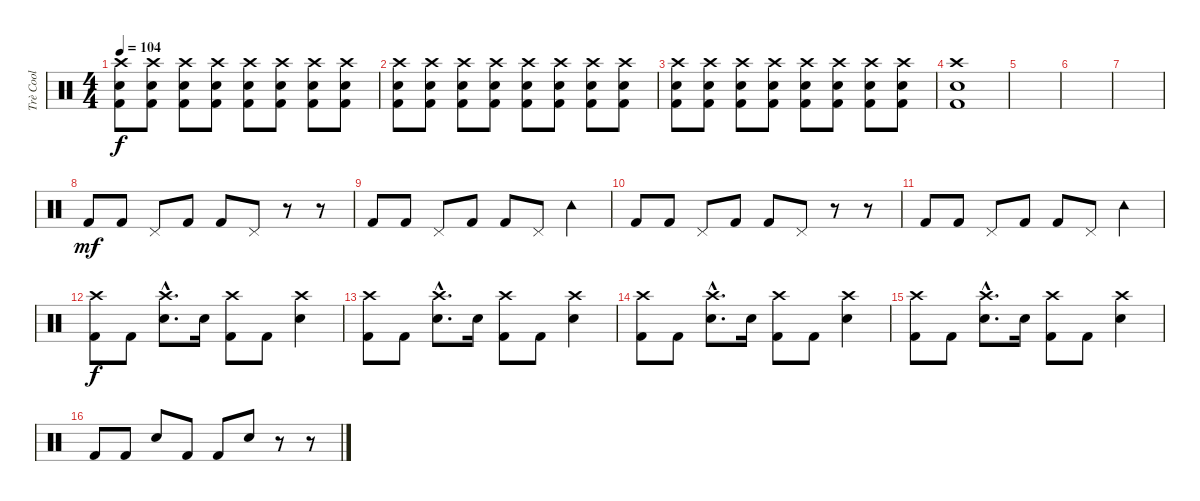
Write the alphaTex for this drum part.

\track ("Trè Cool" "Trè Cool") {instrument percussion}
\staff {score}
\articulation defaults
\ts (4 4)
\tempo 104
\clef neutral
\ks c
("Crash high (hit)" "Snare (hit) 2" "Kick (hit) 2").8{dy f} ("Crash high (hit)" "Snare (hit) 2" "Kick (hit) 2").8 ("Crash high (hit)" "Snare (hit) 2" "Kick (hit) 2").8 ("Crash high (hit)" "Snare (hit) 2" "Kick (hit) 2").8 ("Crash high (hit)" "Snare (hit) 2" "Kick (hit) 2").8 ("Crash high (hit)" "Snare (hit) 2" "Kick (hit) 2").8 ("Crash high (hit)" "Snare (hit) 2" "Kick (hit) 2").8 ("Crash high (hit)" "Snare (hit) 2" "Kick (hit) 2").8 |
("Crash high (hit)" "Snare (hit) 2" "Kick (hit) 2").8 ("Crash high (hit)" "Snare (hit) 2" "Kick (hit) 2").8 ("Crash high (hit)" "Snare (hit) 2" "Kick (hit) 2").8 ("Crash high (hit)" "Snare (hit) 2" "Kick (hit) 2").8 ("Crash high (hit)" "Snare (hit) 2" "Kick (hit) 2").8 ("Crash high (hit)" "Snare (hit) 2" "Kick (hit) 2").8 ("Crash high (hit)" "Snare (hit) 2" "Kick (hit) 2").8 ("Crash high (hit)" "Snare (hit) 2" "Kick (hit) 2").8 |
("Crash high (hit)" "Snare (hit) 2" "Kick (hit) 2").8 ("Crash high (hit)" "Snare (hit) 2" "Kick (hit) 2").8 ("Crash high (hit)" "Snare (hit) 2" "Kick (hit) 2").8 ("Crash high (hit)" "Snare (hit) 2" "Kick (hit) 2").8 ("Crash high (hit)" "Snare (hit) 2" "Kick (hit) 2").8 ("Crash high (hit)" "Snare (hit) 2" "Kick (hit) 2").8 ("Crash high (hit)" "Snare (hit) 2" "Kick (hit) 2").8 ("Crash high (hit)" "Snare (hit) 2" "Kick (hit) 2").8 |
("Crash high (hit)" "Snare (hit) 2" "Kick (hit) 2").1 |
|
|
|
"Kick (hit) 2".8{dy mf} "Kick (hit) 2".8 "Pedal Hi-Hat (hit)".8 "Kick (hit) 2".8 "Kick (hit) 2".8 "Pedal Hi-Hat (hit)".8 r.8 r.8 |
"Kick (hit) 2".8 "Kick (hit) 2".8 "Pedal Hi-Hat (hit)".8 "Kick (hit) 2".8 "Kick (hit) 2".8 "Pedal Hi-Hat (hit)".8 "Tambourine (hit)".4 |
"Kick (hit) 2".8 "Kick (hit) 2".8 "Pedal Hi-Hat (hit)".8 "Kick (hit) 2".8 "Kick (hit) 2".8 "Pedal Hi-Hat (hit)".8 r.8 r.8 |
"Kick (hit) 2".8 "Kick (hit) 2".8 "Pedal Hi-Hat (hit)".8 "Kick (hit) 2".8 "Kick (hit) 2".8 "Pedal Hi-Hat (hit)".8 "Tambourine (hit)".4 |
("Crash high (hit)" "Kick (hit) 2").8{dy f} "Kick (hit) 2".8 ("Crash high (hit)"{hac} "Snare (hit) 2"{hac}).8{d} "Snare (hit) 2".16 ("Crash high (hit)" "Kick (hit) 2").8 "Kick (hit) 2".8 ("Crash high (hit)" "Snare (hit) 2").4 |
("Crash high (hit)" "Kick (hit) 2").8 "Kick (hit) 2".8 ("Crash high (hit)"{hac} "Snare (hit) 2"{hac}).8{d} "Snare (hit) 2".16 ("Crash high (hit)" "Kick (hit) 2").8 "Kick (hit) 2".8 ("Crash high (hit)" "Snare (hit) 2").4 |
("Crash high (hit)" "Kick (hit) 2").8 "Kick (hit) 2".8 ("Crash high (hit)"{hac} "Snare (hit) 2"{hac}).8{d} "Snare (hit) 2".16 ("Crash high (hit)" "Kick (hit) 2").8 "Kick (hit) 2".8 ("Crash high (hit)" "Snare (hit) 2").4 |
("Crash high (hit)" "Kick (hit) 2").8 "Kick (hit) 2".8 ("Crash high (hit)"{hac} "Snare (hit) 2"{hac}).8{d} "Snare (hit) 2".16 ("Crash high (hit)" "Kick (hit) 2").8 "Kick (hit) 2".8 ("Crash high (hit)" "Snare (hit) 2").4 |
"Kick (hit) 2".8 "Kick (hit) 2".8 "Snare (hit) 2".8 "Kick (hit) 2".8 "Kick (hit) 2".8 "Snare (hit) 2".8 r.8 r.8
